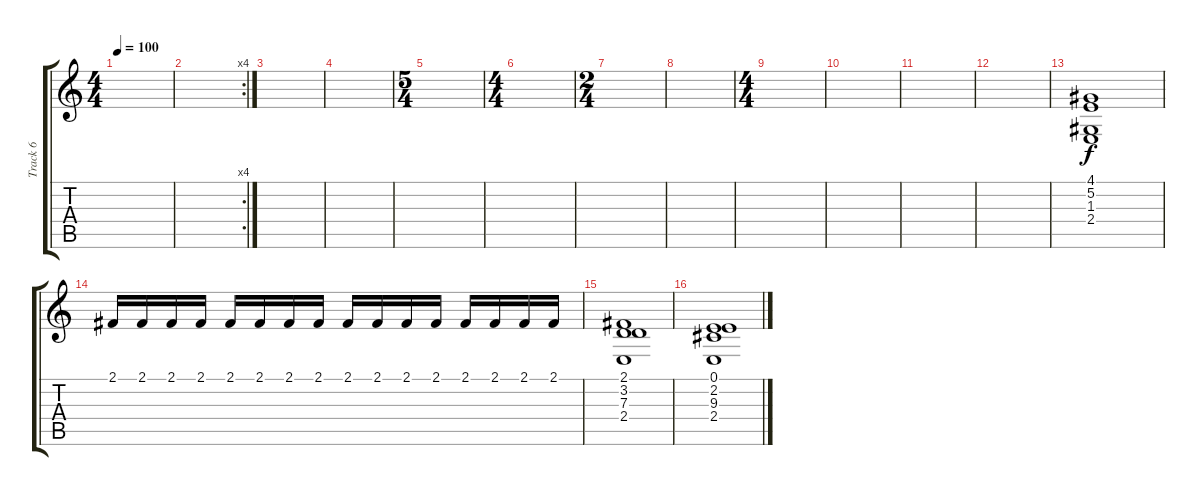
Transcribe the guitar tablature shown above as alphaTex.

\track ("Track 6" "Track 6") {instrument choiraahs}
\staff {score tabs}
\tuning (E4 B3 G3 D3 A2 E2) {hide}
\ts (4 4)
\tempo 100
\clef g2
\ks c
|
\rc 4
|
|
|
\ts (5 4)
|
\ts (4 4)
|
\ts (2 4)
|
|
\ts (4 4)
|
|
|
|
(4.1 5.2 1.3 2.4).1 |
2.1.16 2.1.16 2.1.16 2.1.16 2.1.16 2.1.16 2.1.16 2.1.16 2.1.16 2.1.16 2.1.16 2.1.16 2.1.16 2.1.16 2.1.16 2.1.16 |
(2.1 3.2 7.3 2.4).1 |
(0.1 2.2 9.3 2.4).1
